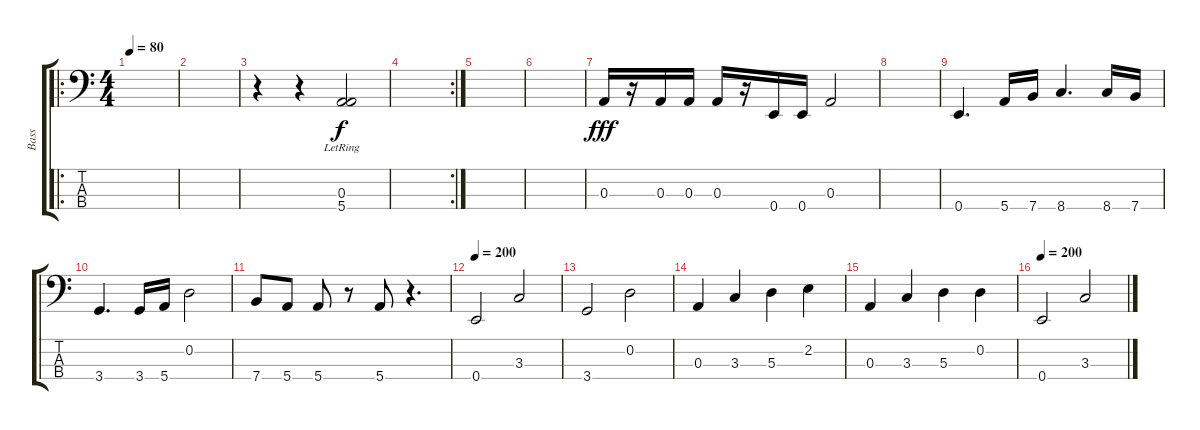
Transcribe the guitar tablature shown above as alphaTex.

\track ("Bass" "Bass") {instrument electricbassfinger}
\staff {score tabs}
\tuning (G2 D2 A1 E1) {hide}
\ro
\ts (4 4)
\tempo 80
\clef f4
\ks c
|
|
r.4 r.4 (0.3 5.4{lr}).2 |
\rc 2
|
|
|
0.3.16{dy fff} r.16 0.3.16 0.3.16 0.3.16 r.16 0.4.16 0.4.16 0.3.2 |
|
0.4.4{d} 5.4.16 7.4.16 8.4.4{d} 8.4.16 7.4.16 |
3.4.4{d} 3.4.16 5.4.16 0.2.2 |
7.4.8 5.4.8 5.4.8 r.8 5.4.8 r.4{d} |
\tempo 200
0.4.2 3.3.2 |
3.4.2 0.2.2 |
0.3.4 3.3.4 5.3.4 2.2.4 |
0.3.4 3.3.4 5.3.4 0.2.4 |
\tempo 200
0.4.2 3.3.2
